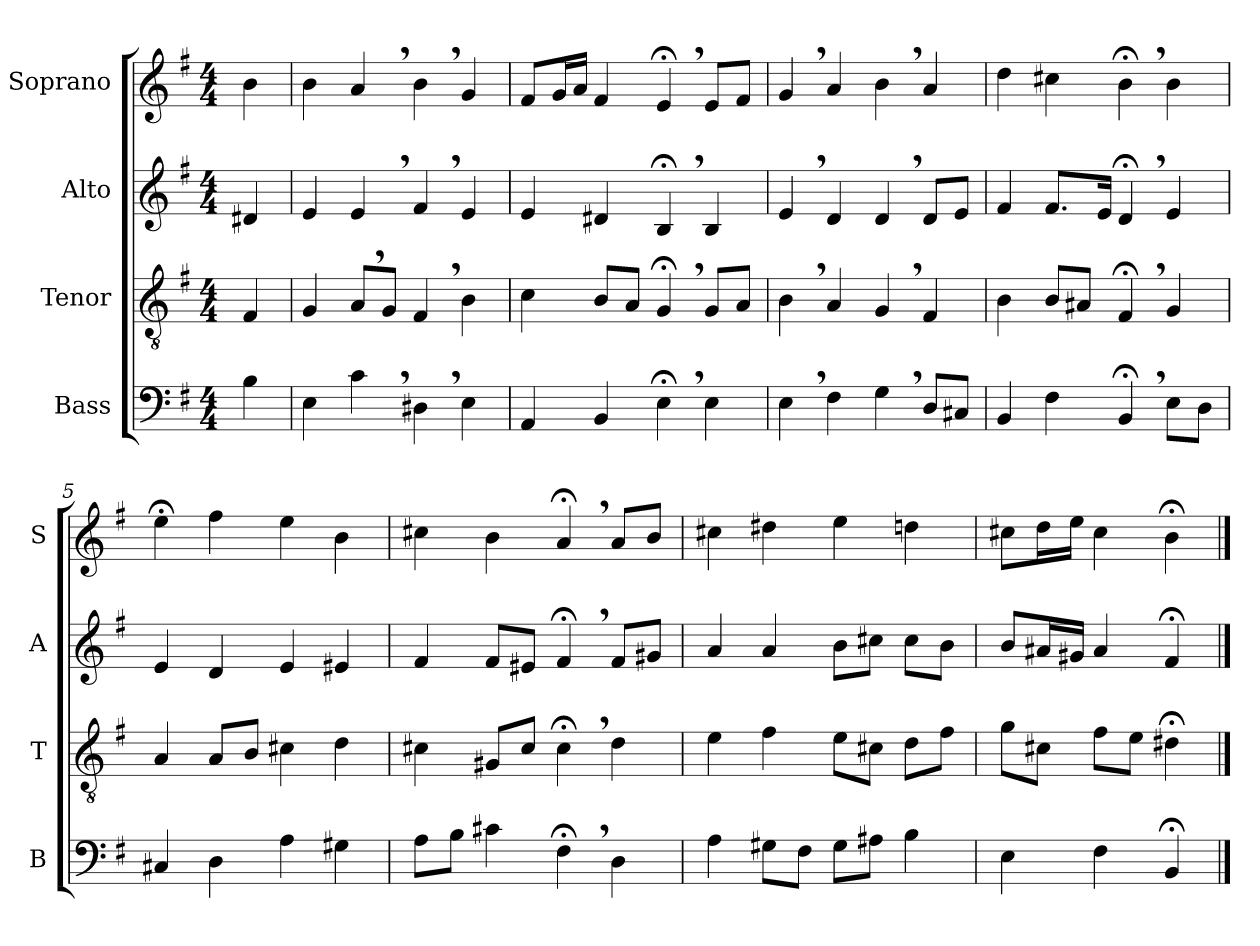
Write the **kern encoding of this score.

**kern	**kern	**kern	**kern
*part4	*part3	*part2	*part1
*staff4	*staff3	*staff2	*staff1
*I"Bass	*I"Tenor	*I"Alto	*I"Soprano
*I'B	*I'T	*I'A	*I'S
*clefF4	*clefGv2	*clefG2	*clefG2
*k[f#]	*k[f#]	*k[f#]	*k[f#]
*M4/4	*M4/4	*M4/4	*M4/4
=	=	=	=
4B\	4F#/	4d#X/	4b\
=1	=1	=1	=1
4E\	4G/	4e/	4b\
4c,\	8A,/L	4e,/	4a,/
.	8G/J	.	.
4D#X,\	4F#,/	4f#,/	4b,\
4E\	4B\	4e/	4g/
=2	=2	=2	=2
4AA/	4c\	4e/	8f#/L
.	.	.	16g/L
.	.	.	16a/JJ
4BB/	8B/L	4d#X/	4f#/
.	8A/J	.	.
4E;<,\	4G;<,/	4B;<,/	4e;<,/
4E\	8G/L	4B/	8e/L
.	8A/J	.	8f#/J
=3	=3	=3	=3
4E,\	4B,\	4e,/	4g,/
4F#\	4A/	4d/	4a/
4G,\	4G,/	4d,/	4b,\
8D/L	4F#/	8d/L	4a/
8C#X/J	.	8e/J	.
=4	=4	=4	=4
4BB/	4B\	4f#/	4dd\
4F#\	8B/L	8.f#/L	4cc#X\
.	8A#X/J	.	.
.	.	16e/Jk	.
4BB;<,/	4F#;<,/	4d;<,/	4b;<,\
8E\L	4G/	4e/	4b\
8D\J	.	.	.
=5	=5	=5	=5
4C#X/	4A/	4e/	4ee;<\
4D\	8A/L	4d/	4ff#\
.	8B/J	.	.
4A\	4c#X\	4e/	4ee\
4G#X\	4d\	4e#X/	4b\
=6	=6	=6	=6
8A\L	4c#X\	4f#/	4cc#X\
8B\J	.	.	.
4c#X\	8G#X/L	8f#/L	4b\
.	8c#/J	8e#X/J	.
4F#;<,\	4c#;<,\	4f#;<,/	4a;<,/
4D\	4d\	8f#/L	8a/L
.	.	8g#X/J	8b/J
=7	=7	=7	=7
4A\	4e\	4a/	4cc#X\
8G#X\L	4f#\	4a/	4dd#X\
8F#\J	.	.	.
8G#\L	8e\L	8b\L	4ee\
8A#X\J	8c#X\J	8cc#X\J	.
4B\	8d\L	8cc#\L	4ddn\
.	8f#\J	8b\J	.
=8	=8	=8	=8
4E\	8g\L	8b/L	8cc#X:\L
.	8c#X\J	16a#X/L	16dd\L
.	.	16g#X/JJ	16ee\JJ
4F#\	8f#\L	4a#/	4cc#\
.	8e\J	.	.
4BB;</	4d#X;<\	4f#;</	4b;<\
==	==	==	==
*-	*-	*-	*-
